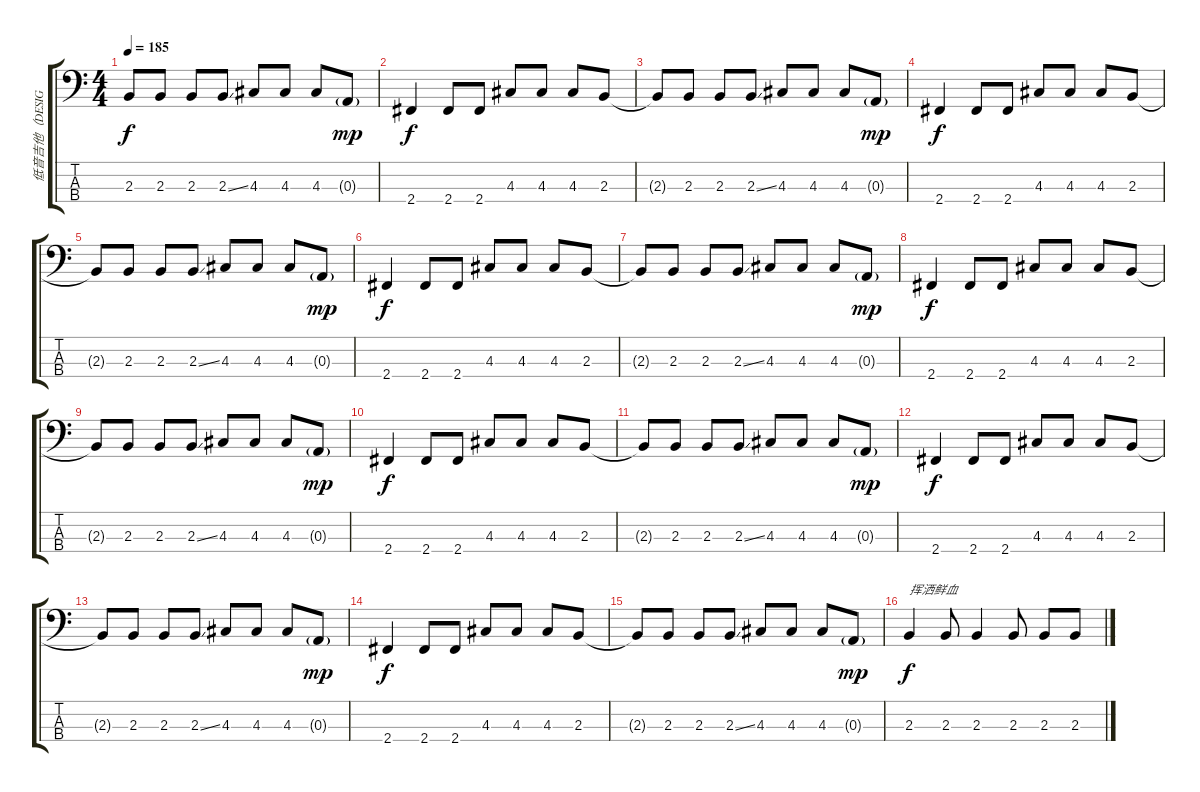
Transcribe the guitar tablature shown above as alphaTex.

\track ("低音吉他（DESIGN CEO）" "低音吉他（DESIG") {instrument electricbassfinger}
\staff {score tabs}
\tuning (G2 D2 A1 E1) {hide}
\ts (4 4)
\tempo 185
\clef f4
\ks c
2.3{t}.8{dy f} 2.3.8 2.3.8 2.3{ss}.8 4.3.8 4.3.8 4.3.8 0.3{g}.8{dy mp} |
2.4.4{dy f} 2.4.8 2.4.8 4.3.8 4.3.8 4.3.8 2.3.8 |
2.3{t}.8 2.3.8 2.3.8 2.3{ss}.8 4.3.8 4.3.8 4.3.8 0.3{g}.8{dy mp} |
2.4.4{dy f} 2.4.8 2.4.8 4.3.8 4.3.8 4.3.8 2.3.8 |
2.3{t}.8 2.3.8 2.3.8 2.3{ss}.8 4.3.8 4.3.8 4.3.8 0.3{g}.8{dy mp} |
2.4.4{dy f} 2.4.8 2.4.8 4.3.8 4.3.8 4.3.8 2.3.8 |
2.3{t}.8 2.3.8 2.3.8 2.3{ss}.8 4.3.8 4.3.8 4.3.8 0.3{g}.8{dy mp} |
2.4.4{dy f} 2.4.8 2.4.8 4.3.8 4.3.8 4.3.8 2.3.8 |
2.3{t}.8 2.3.8 2.3.8 2.3{ss}.8 4.3.8 4.3.8 4.3.8 0.3{g}.8{dy mp} |
2.4.4{dy f} 2.4.8 2.4.8 4.3.8 4.3.8 4.3.8 2.3.8 |
2.3{t}.8 2.3.8 2.3.8 2.3{ss}.8 4.3.8 4.3.8 4.3.8 0.3{g}.8{dy mp} |
2.4.4{dy f} 2.4.8 2.4.8 4.3.8 4.3.8 4.3.8 2.3.8 |
2.3{t}.8 2.3.8 2.3.8 2.3{ss}.8 4.3.8 4.3.8 4.3.8 0.3{g}.8{dy mp} |
2.4.4{dy f} 2.4.8 2.4.8 4.3.8 4.3.8 4.3.8 2.3.8 |
2.3{t}.8 2.3.8 2.3.8 2.3{ss}.8 4.3.8 4.3.8 4.3.8 0.3{g}.8{dy mp} |
2.3.4{txt "挥洒鲜血" dy f} 2.3.8 2.3.4 2.3.8 2.3.8 2.3.8
